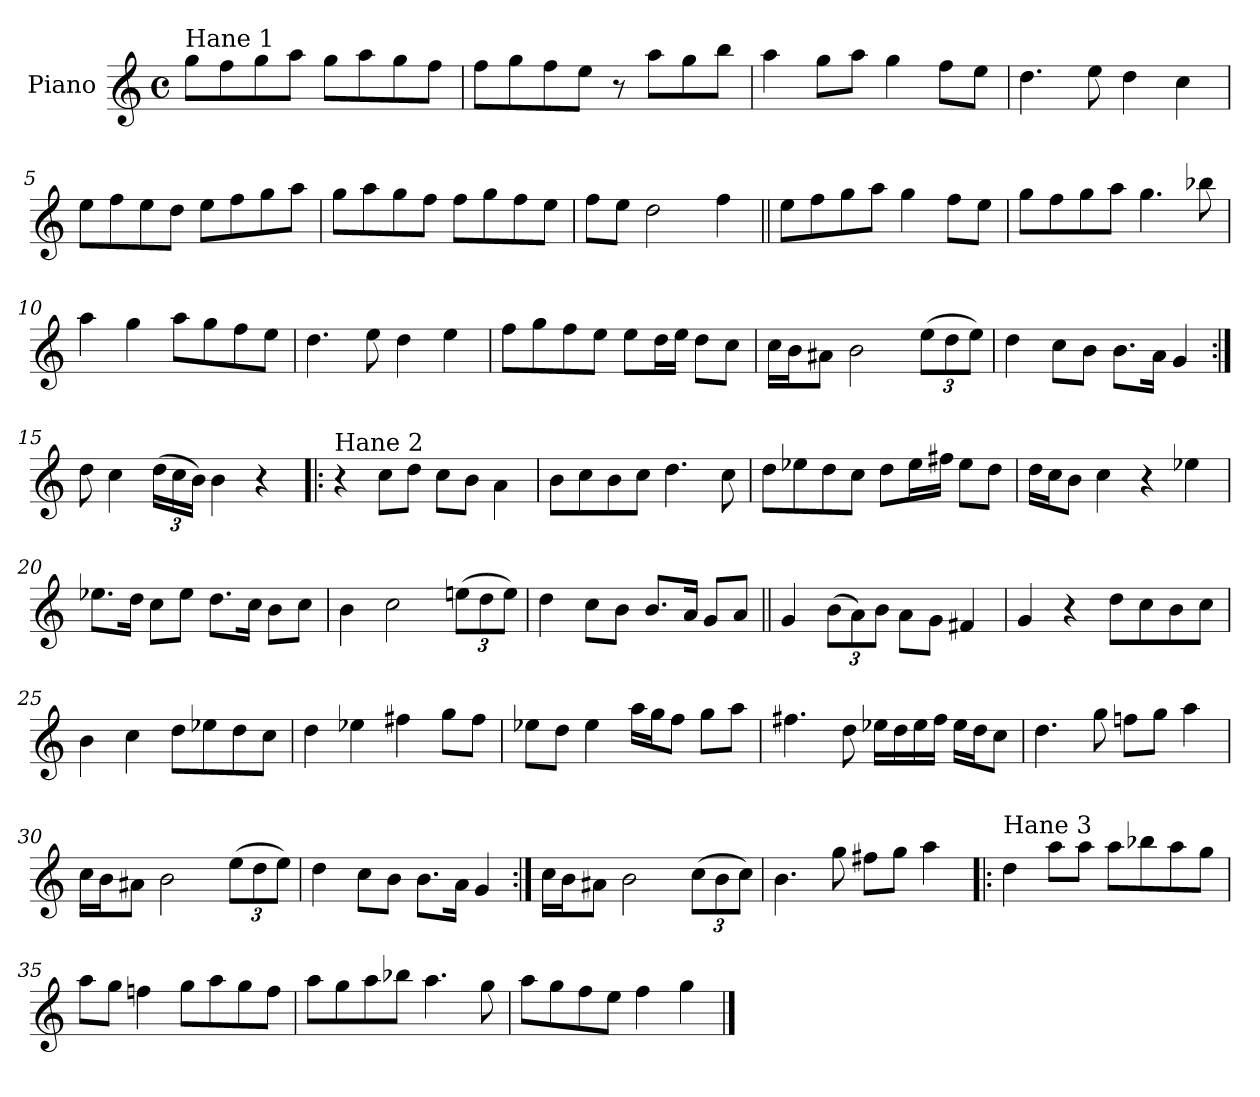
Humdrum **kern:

**kern
*part1
*staff1
*I"Piano
*I'Pno.
*clefG2
*k[]
*M4/4
*met(c)
=1
!LO:TX:a:t=Hane 1
8gg\L
8ff\
8gg\
8aa\J
8gg\L
8aa\
8gg\
8ff\J
=2
8ff\L
8gg\
8ff\
8ee\J
8r
8aa\L
8gg\
8bb\J
=3
4aa\
8gg\L
8aa\J
4gg\
8ff\L
8ee\J
=4
4.dd\
8ee\
4dd\
4cc\
!!LO:LB:g=z
=5
8ee\L
8ff\
8ee\
8dd\J
8ee\L
8ff\
8gg\
8aa\J
=6
8gg\L
8aa\
8gg\
8ff\J
8ff\L
8gg\
8ff\
8ee\J
=7
8ff\L
8ee\J
2dd\
4ff\
=8||
8ee\L
8ff\
8gg\
8aa\J
4gg\
8ff\L
8ee\J
!!LO:LB:g=z
=9
8gg\L
8ff\
8gg\
8aa\J
4.gg\
8bb-X\
=10
4aa\
4gg\
8aa\L
8gg\
8ff\
8ee\J
=11
4.dd\
8ee\
4dd\
4ee\
=12
8ff\L
8gg\
8ff\
8ee\J
8ee\L
16dd\L
16ee\JJ
8dd\L
8cc\J
!!LO:LB:g=z
=13
16cc\LL
16b\J
8a#X\J
2b\
*Xbrackettup
(>12ee\L
12dd\
12ee\J)
=14
4dd\
8cc\L
8b\J
8.b\L
16a\Jk
4g/
=15:|!
8dd\
4cc\
(>24dd\LL
24cc\
24b\JJ)
4b\
4r
=16!|:
!LO:TX:a:t=Hane 2
4r
8cc\L
8dd\J
8cc\L
8b\J
4a\
!!LO:LB:g=z
=17
8b\L
8cc\
8b\
8cc\J
4.dd\
8cc\
=18
8dd\L
8ee-X\
8dd\
8cc\J
8dd\L
16ee-\L
16ff#X\JJ
8ee-\L
8dd\J
=19
16dd\LL
16cc\J
8b\J
4cc\
4r
4ee-X\
=20
8.ee-X\L
16dd\Jk
8cc\L
8ee-\J
8.dd\L
16cc\Jk
8b\L
8cc\J
!!LO:LB:g=z
=21
4b\
2cc\
(>12een\L
12dd\
12ee\J)
=22
4dd\
8cc\L
8b\J
8.b/L
16a/Jk
8g/L
8a/J
=23||
4g/
(>12b\L
12a\)
12b\J
8a\L
8g\J
4f#X/
=24
4g/
4r
8dd\L
8cc\
8b\
8cc\J
!!LO:LB:g=z
=25
4b\
4cc\
8dd\L
8ee-X\
8dd\
8cc\J
=26
4dd\
4ee-X\
4ff#X\
8gg\L
8ff#\J
=27
8ee-X\L
8dd\J
4ee-\
16aa\LL
16gg\J
8ff\J
8gg\L
8aa\J
=28
4.ff#X\
8dd\
16ee-X\LL
16dd\
16ee-\
16ff#\JJ
16ee-\LL
16dd\J
8cc\J
!!LO:LB:g=z
=29
4.dd\
8gg\
8ffn\L
8gg\J
4aa\
=30
16cc\LL
16b\J
8a#X\J
2b\
(>12ee\L
12dd\
12ee\J)
=31
4dd\
8cc\L
8b\J
8.b\L
16a\Jk
4g/
=32:|!
16cc\LL
16b\J
8a#X\J
2b\
(>12cc\L
12b\
12cc\J)
=33
4.b\
8gg\
8ff#X\L
8gg\J
4aa\
!!LO:LB:g=z
=34!|:
!LO:TX:a:t=Hane 3
4dd\
8aa\L
8aa\J
8aa\L
8bb-X\
8aa\
8gg\J
=35
8aa\L
8gg\J
4ffn\
8gg\L
8aa\
8gg\
8ff\J
=36
8aa\L
8gg\
8aa\
8bb-X\J
4.aa\
8gg\
=37
8aa\L
8gg\
8ff\
8ee\J
4ff\
4gg\
==
*-
